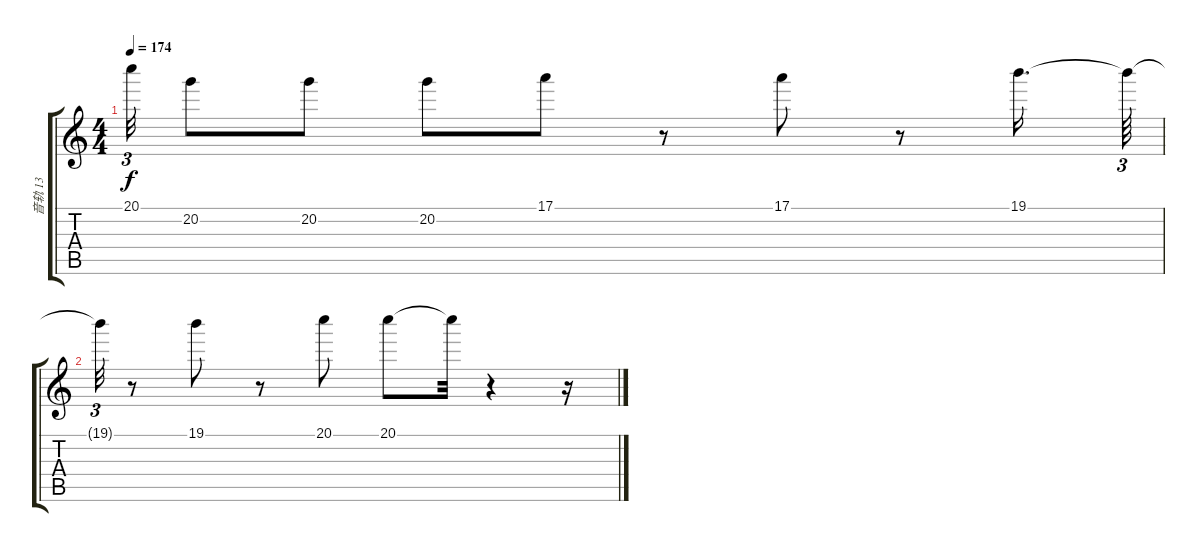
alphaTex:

\track ("音轨 13" "音轨 13") {instrument distortionguitar}
\staff {score tabs}
\tuning (E4 B3 G3 D3 A2 E2) {hide}
\ts (4 4)
\tempo 174
\clef g2
\ks c
20.1{t}.32{tu (3 2) dy f} 20.2.8 20.2.8 20.2.8 17.1.8 r.8 17.1.8 r.8 19.1.16{d} 19.1{t}.64{tu (3 2)} |
19.1{t}.32{tu (3 2)} r.8 19.1.8 r.8 20.1.8 20.1.8 20.1{t}.32 r.4 r.16
